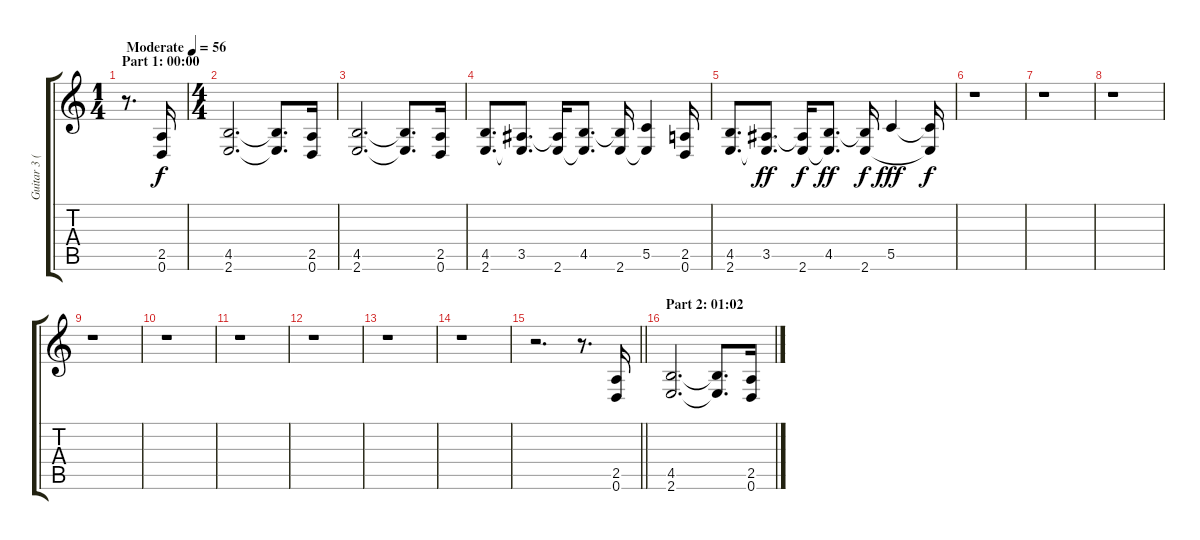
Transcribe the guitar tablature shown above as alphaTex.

\track ("Guitar 3 (Clean)" "Guitar 3 (") {instrument electricguitarjazz}
\staff {score tabs}
\tuning (D4 A3 F3 C3 G2 D2) {hide}
\ts (1 4)
\section ("" "Part 1: 00:00")
\tempo (56 "Moderate")
\clef g2
\ks c
r.8{d dy f instrument electricguitarjazz} (2.5 0.6).16 |
\ts (4 4)
(4.5 2.6).2{d} (4.5{t} 2.6{t}).8{d} (2.5 0.6).16 |
(4.5 2.6).2{d} (4.5{t} 2.6{t}).8{d} (2.5 0.6).16 |
(4.5 2.6).8{d} (3.5 2.6{t}).8{d} (3.5{t} 2.6).16 (4.5 2.6{t}).8{d} (4.5{t} 2.6).16 (5.5 2.6{t}).4 (2.5 0.6).16 |
(4.5 2.6).8{d} (3.5 2.6{t}).8{d dy ff} (3.5{t} 2.6).16{dy f} (4.5 2.6{t}).8{d dy ff} (4.5{t} 2.6).16{dy f} 5.5.4{dy fff} (5.5{t} 2.6{t}).16{dy f} |
r.1 |
r.1 |
r.1 |
r.1 |
r.1 |
r.1 |
r.1 |
r.1 |
r.1 |
\barLineRight lightlight
r.2{d} r.8{d} (2.5 0.6).16 |
\section ("" "Part 2: 01:02")
(4.5 2.6).2{d} (4.5{t} 2.6{t}).8{d} (2.5 0.6).16
